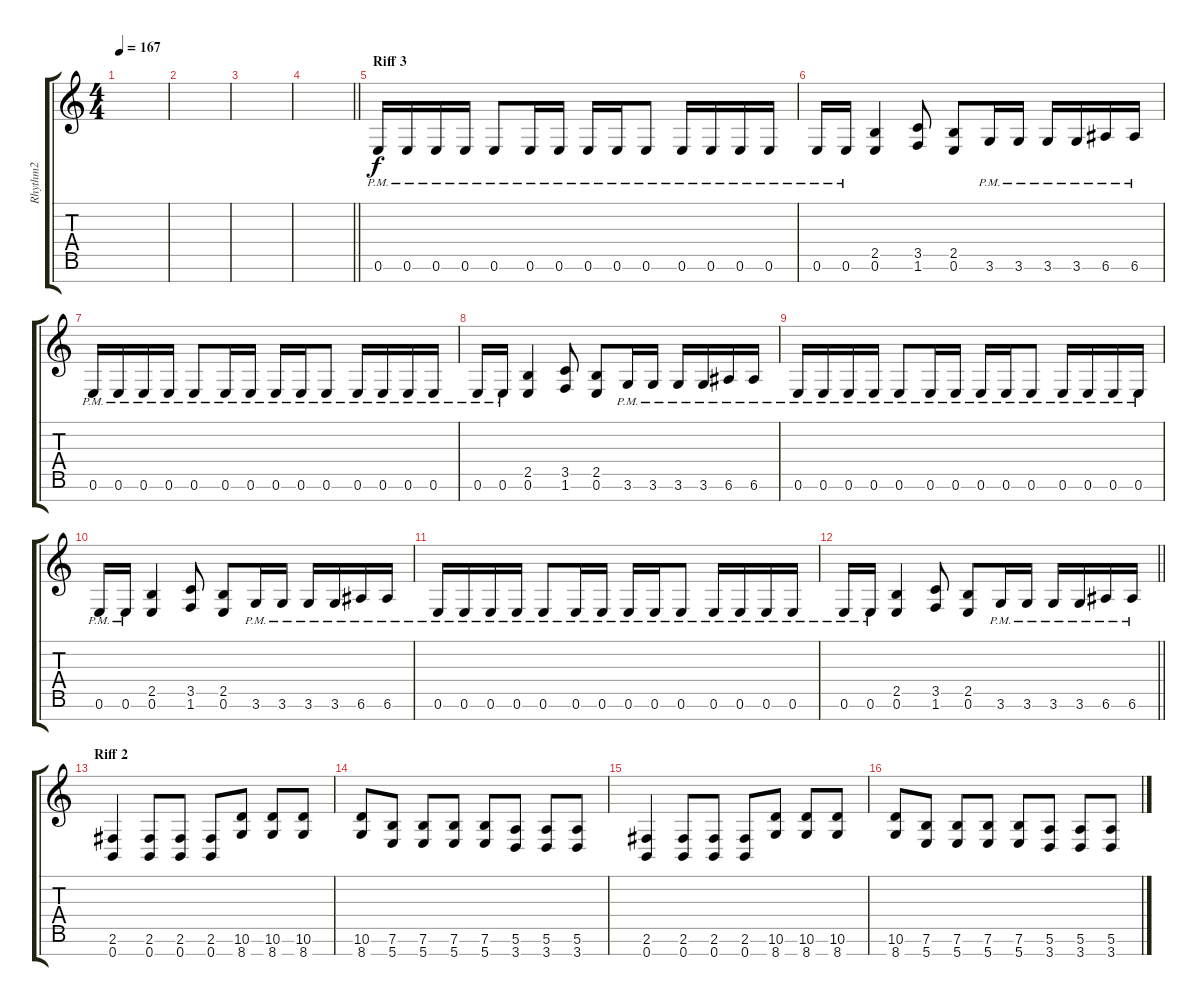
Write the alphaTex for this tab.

\track ("Rhythm2" "Rhythm2") {instrument overdrivenguitar}
\staff {score tabs}
\tuning (E4 B3 G3 D3 A2 E2 B1) {hide}
\ts (4 4)
\tempo 167
\clef g2
\ks c
|
|
|
\barLineRight lightlight
|
\section ("" "Riff 3")
0.6{pm}.16 0.6{pm}.16 0.6{pm}.16 0.6{pm}.16 0.6{pm}.8 0.6{pm}.16 0.6{pm}.16 0.6{pm}.16 0.6{pm}.16 0.6{pm}.8 0.6{pm}.16 0.6{pm}.16 0.6{pm}.16 0.6{pm}.16 |
0.6{pm}.16 0.6{pm}.16 (2.5 0.6).4 (3.5 1.6).8 (2.5 0.6).8 3.6{pm}.16 3.6{pm}.16 3.6{pm}.16 3.6{pm}.16 6.6{pm}.16 6.6{pm}.16 |
0.6{pm}.16 0.6{pm}.16 0.6{pm}.16 0.6{pm}.16 0.6{pm}.8 0.6{pm}.16 0.6{pm}.16 0.6{pm}.16 0.6{pm}.16 0.6{pm}.8 0.6{pm}.16 0.6{pm}.16 0.6{pm}.16 0.6{pm}.16 |
0.6{pm}.16 0.6{pm}.16 (2.5 0.6).4 (3.5 1.6).8 (2.5 0.6).8 3.6{pm}.16 3.6{pm}.16 3.6{pm}.16 3.6{pm}.16 6.6{pm}.16 6.6{pm}.16 |
0.6{pm}.16 0.6{pm}.16 0.6{pm}.16 0.6{pm}.16 0.6{pm}.8 0.6{pm}.16 0.6{pm}.16 0.6{pm}.16 0.6{pm}.16 0.6{pm}.8 0.6{pm}.16 0.6{pm}.16 0.6{pm}.16 0.6{pm}.16 |
0.6{pm}.16 0.6{pm}.16 (2.5 0.6).4 (3.5 1.6).8 (2.5 0.6).8 3.6{pm}.16 3.6{pm}.16 3.6{pm}.16 3.6{pm}.16 6.6{pm}.16 6.6{pm}.16 |
0.6{pm}.16 0.6{pm}.16 0.6{pm}.16 0.6{pm}.16 0.6{pm}.8 0.6{pm}.16 0.6{pm}.16 0.6{pm}.16 0.6{pm}.16 0.6{pm}.8 0.6{pm}.16 0.6{pm}.16 0.6{pm}.16 0.6{pm}.16 |
\barLineRight lightlight
0.6{pm}.16 0.6{pm}.16 (2.5 0.6).4 (3.5 1.6).8 (2.5 0.6).8 3.6{pm}.16 3.6{pm}.16 3.6{pm}.16 3.6{pm}.16 6.6{pm}.16 6.6{pm}.16 |
\section ("" "Riff 2")
(2.6 0.7).4 (2.6 0.7).8 (2.6 0.7).8 (2.6 0.7).8 (10.6 8.7).8 (10.6 8.7).8 (10.6 8.7).8 |
(10.6 8.7).8 (7.6 5.7).8 (7.6 5.7).8 (7.6 5.7).8 (7.6 5.7).8 (5.6 3.7).8 (5.6 3.7).8 (5.6 3.7).8 |
(2.6 0.7).4 (2.6 0.7).8 (2.6 0.7).8 (2.6 0.7).8 (10.6 8.7).8 (10.6 8.7).8 (10.6 8.7).8 |
(10.6 8.7).8 (7.6 5.7).8 (7.6 5.7).8 (7.6 5.7).8 (7.6 5.7).8 (5.6 3.7).8 (5.6 3.7).8 (5.6 3.7).8
